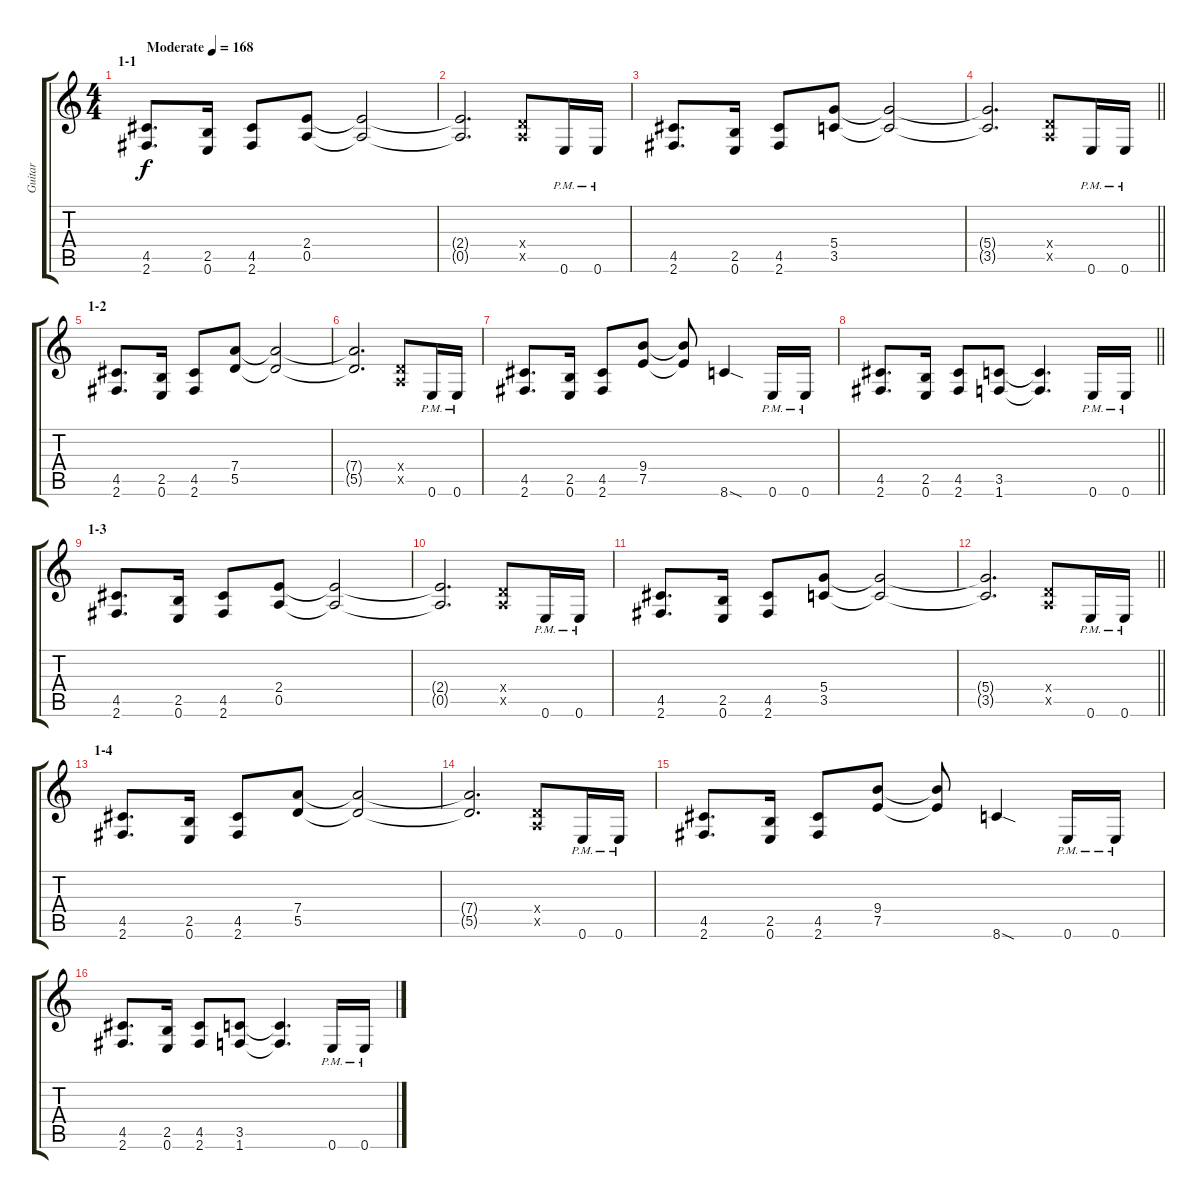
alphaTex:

\track ("Guitar" "Guitar") {instrument overdrivenguitar}
\staff {score tabs}
\tuning (E4 B3 G3 D3 A2 E2) {hide}
\ts (4 4)
\section ("" "1-1")
\tempo (168 "Moderate")
\clef g2
\ks c
(4.5 2.6).8{d dy f instrument overdrivenguitar} (2.5 0.6).16 (4.5 2.6).8 (2.4 0.5).8 (2.4{t} 0.5{t}).2 |
(2.4{t} 0.5{t}).2{d} (0.4{x} 0.5{x}).8 0.6{pm}.16 0.6{pm}.16 |
(4.5 2.6).8{d} (2.5 0.6).16 (4.5 2.6).8 (5.4 3.5).8 (5.4{t} 3.5{t}).2 |
\barLineRight lightlight
(5.4{t} 3.5{t}).2{d} (0.4{x} 0.5{x}).8 0.6{pm}.16 0.6{pm}.16 |
\section ("" "1-2")
(4.5 2.6).8{d} (2.5 0.6).16 (4.5 2.6).8 (7.4 5.5).8 (7.4{t} 5.5{t}).2 |
(7.4{t} 5.5{t}).2{d} (0.4{x} 0.5{x}).8 0.6{pm}.16 0.6{pm}.16 |
(4.5 2.6).8{d} (2.5 0.6).16 (4.5 2.6).8 (9.4 7.5).8 (9.4{t} 7.5{t}).8 8.6{sod}.4 0.6{pm}.16 0.6{pm}.16 |
\barLineRight lightlight
(4.5 2.6).8{d} (2.5 0.6).16 (4.5 2.6).8 (3.5 1.6).8 (3.5{t} 1.6{t}).4{d} 0.6{pm}.16 0.6{pm}.16 |
\section ("" "1-3")
(4.5 2.6).8{d} (2.5 0.6).16 (4.5 2.6).8 (2.4 0.5).8 (2.4{t} 0.5{t}).2 |
(2.4{t} 0.5{t}).2{d} (0.4{x} 0.5{x}).8 0.6{pm}.16 0.6{pm}.16 |
(4.5 2.6).8{d} (2.5 0.6).16 (4.5 2.6).8 (5.4 3.5).8 (5.4{t} 3.5{t}).2 |
\barLineRight lightlight
(5.4{t} 3.5{t}).2{d} (0.4{x} 0.5{x}).8 0.6{pm}.16 0.6{pm}.16 |
\section ("" "1-4")
(4.5 2.6).8{d} (2.5 0.6).16 (4.5 2.6).8 (7.4 5.5).8 (7.4{t} 5.5{t}).2 |
(7.4{t} 5.5{t}).2{d} (0.4{x} 0.5{x}).8 0.6{pm}.16 0.6{pm}.16 |
(4.5 2.6).8{d} (2.5 0.6).16 (4.5 2.6).8 (9.4 7.5).8 (9.4{t} 7.5{t}).8 8.6{sod}.4 0.6{pm}.16 0.6{pm}.16 |
(4.5 2.6).8{d} (2.5 0.6).16 (4.5 2.6).8 (3.5 1.6).8 (3.5{t} 1.6{t}).4{d} 0.6{pm}.16 0.6{pm}.16
